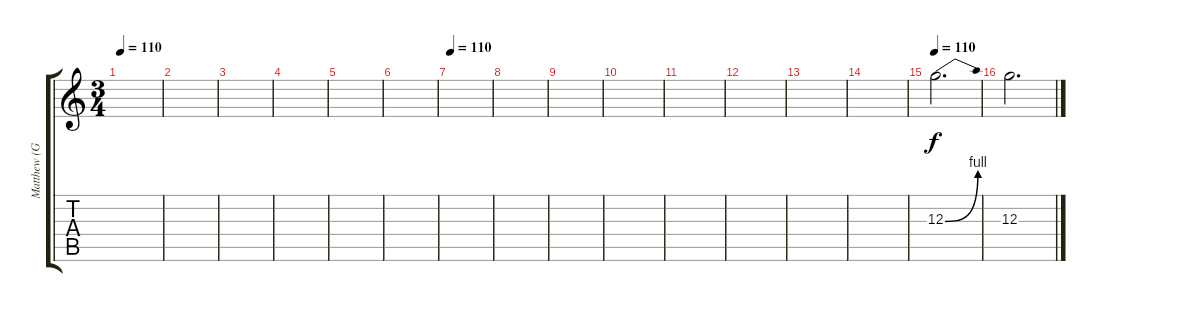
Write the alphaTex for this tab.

\track ("Matthew (Guitar)" "Matthew (G") {instrument overdrivenguitar}
\staff {score tabs}
\tuning (E4 B3 G3 D3 A2 D2) {hide}
\ts (3 4)
\tempo 110
\clef g2
\ks c
|
|
|
|
|
|
\tempo 110
|
|
|
|
|
|
|
|
\tempo 110
12.3{be (bend 0 0 60 4)}.2{d} |
12.3.2{d}
